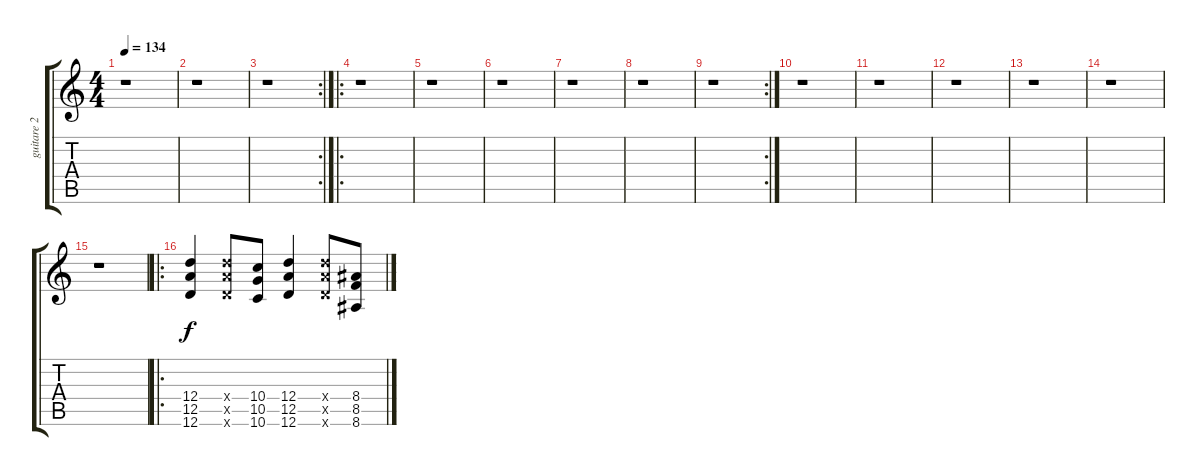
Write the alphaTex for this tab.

\track ("guitare 2 (drop D)" "guitare 2 ") {instrument distortionguitar}
\staff {score tabs}
\tuning (E4 B3 G3 D3 A2 D2) {hide}
\ts (4 4)
\tempo 134
\clef g2
\ks c
r.1{dy f} |
r.1 |
\rc 2
r.1 |
\ro
r.1 |
r.1 |
r.1 |
r.1 |
r.1 |
\rc 2
r.1 |
r.1 |
r.1 |
r.1 |
r.1 |
r.1 |
r.1 |
\ro
(12.4 12.5 12.6).4 (12.4{x} 12.5{x} 12.6{x}).8 (10.4 10.5 10.6).8 (12.4 12.5 12.6).4 (12.4{x} 12.5{x} 12.6{x}).8 (8.4 8.5 8.6).8
